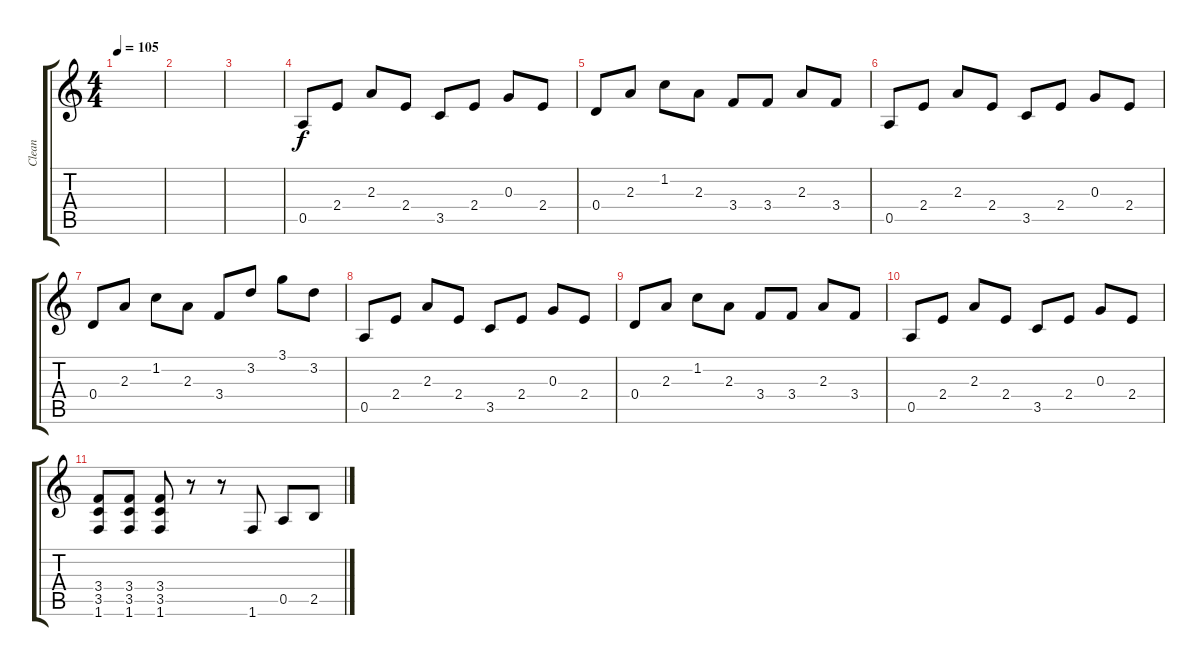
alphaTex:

\track ("Clean" "Clean") {instrument acousticguitarnylon}
\staff {score tabs}
\tuning (E4 B3 G3 D3 A2 E2) {hide}
\ts (4 4)
\tempo 105
\clef g2
\ks c
|
|
|
0.5.8 2.4.8 2.3.8 2.4.8 3.5.8 2.4.8 0.3.8 2.4.8 |
0.4.8 2.3.8 1.2.8 2.3.8 3.4.8 3.4.8 2.3.8 3.4.8 |
0.5.8 2.4.8 2.3.8 2.4.8 3.5.8 2.4.8 0.3.8 2.4.8 |
0.4.8 2.3.8 1.2.8 2.3.8 3.4.8 3.2.8 3.1.8 3.2.8 |
0.5.8 2.4.8 2.3.8 2.4.8 3.5.8 2.4.8 0.3.8 2.4.8 |
0.4.8 2.3.8 1.2.8 2.3.8 3.4.8 3.4.8 2.3.8 3.4.8 |
0.5.8 2.4.8 2.3.8 2.4.8 3.5.8 2.4.8 0.3.8 2.4.8 |
(3.4 3.5 1.6).8 (3.4 3.5 1.6).8 (3.4 3.5 1.6).8 r.8 r.8 1.6.8 0.5.8 2.5.8
